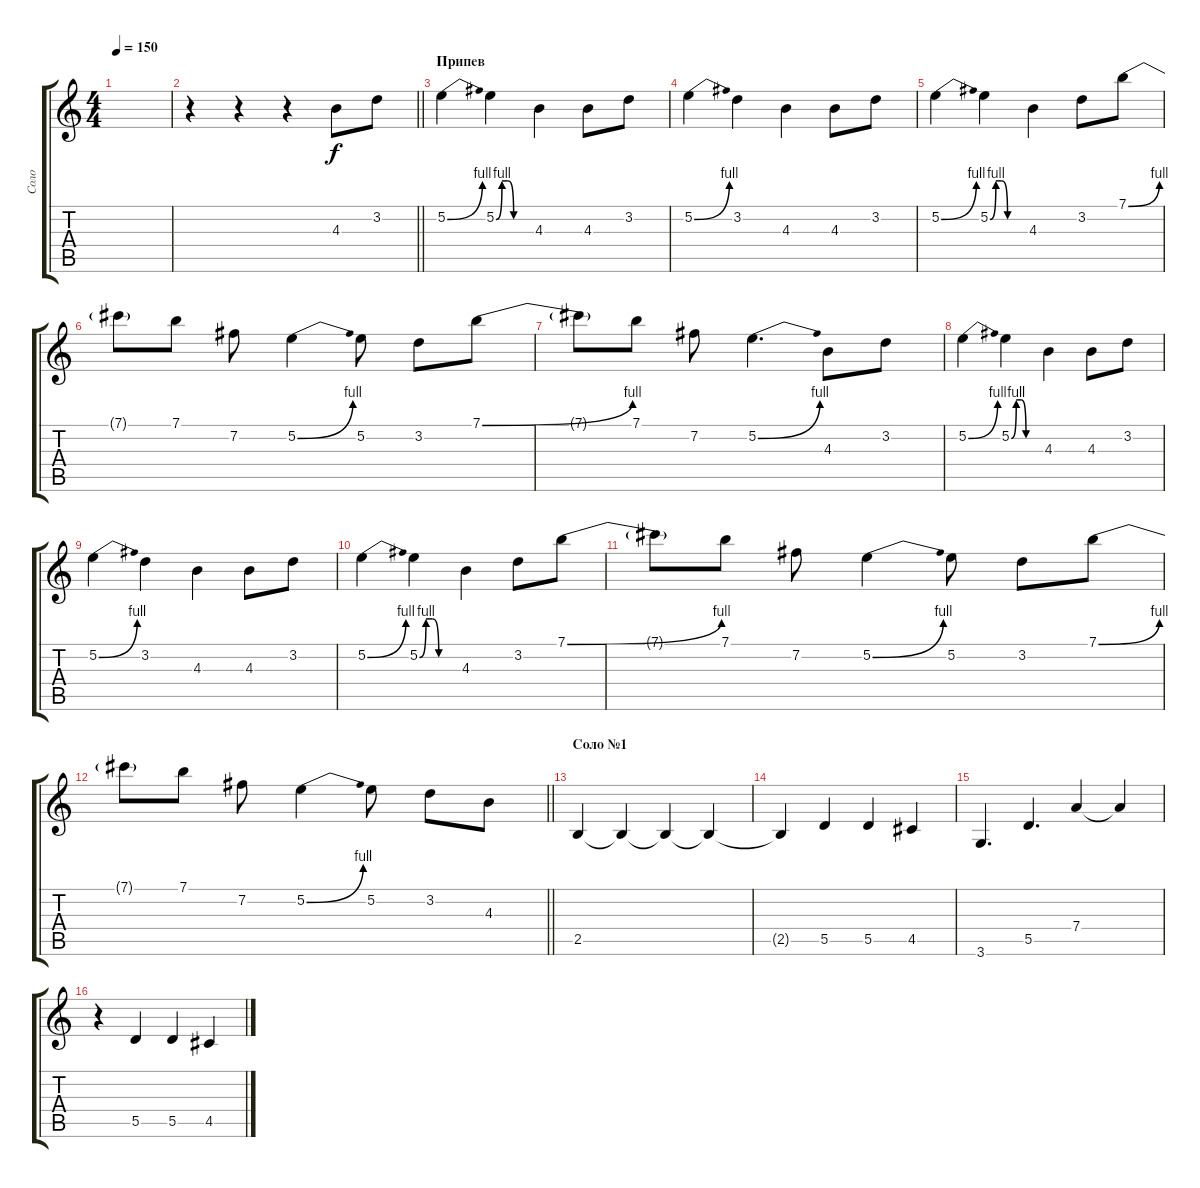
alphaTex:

\track ("Соло" "Соло") {instrument distortionguitar}
\staff {score tabs}
\tuning (E4 B3 G3 D3 A2 E2) {hide}
\ts (4 4)
\tempo 150
\clef g2
\ks c
|
\barLineRight lightlight
r.4 r.4 r.4 4.3.8 3.2.8 |
\section ("" "Припев")
5.2{be (bend 0 0 60 4)}.4 5.2{be (custom 0 0 10 4 20 4 30 0 60 0)}.4 4.3.4 4.3.8 3.2.8 |
5.2{be (bend 0 0 60 4)}.4 3.2.4 4.3.4 4.3.8 3.2.8 |
5.2{be (bend 0 0 60 4)}.4 5.2{be (custom 0 0 10 4 20 4 30 0 60 0)}.4 4.3.4 3.2.8 7.1{be (bend 0 0 60 4)}.8 |
7.1{t}.8 7.1.8 7.2.8 5.2{be (bend 0 0 60 4)}.4 5.2.8 3.2.8 7.1{be (bend 0 0 60 4)}.8 |
7.1{t}.8 7.1.8 7.2.8 5.2{be (bend 0 0 60 4)}.4{d} 4.3.8 3.2.8 |
5.2{be (bend 0 0 60 4)}.4 5.2{be (custom 0 0 10 4 20 4 30 0 60 0)}.4 4.3.4 4.3.8 3.2.8 |
5.2{be (bend 0 0 60 4)}.4 3.2.4 4.3.4 4.3.8 3.2.8 |
5.2{be (bend 0 0 60 4)}.4 5.2{be (custom 0 0 10 4 20 4 30 0 60 0)}.4 4.3.4 3.2.8 7.1{be (bend 0 0 60 4)}.8 |
7.1{t}.8 7.1.8 7.2.8 5.2{be (bend 0 0 60 4)}.4 5.2.8 3.2.8 7.1{be (bend 0 0 60 4)}.8 |
\barLineRight lightlight
7.1{t}.8 7.1.8 7.2.8 5.2{be (bend 0 0 60 4)}.4 5.2.8 3.2.8 4.3.8 |
\section ("" "Соло №1")
2.5.4 2.5{t}.4 2.5{t}.4 2.5{t}.4 |
2.5{t}.4 5.5.4 5.5.4 4.5.4 |
3.6.4{d} 5.5.4{d} 7.4.4 7.4{t}.4 |
r.4 5.5.4 5.5.4 4.5.4
